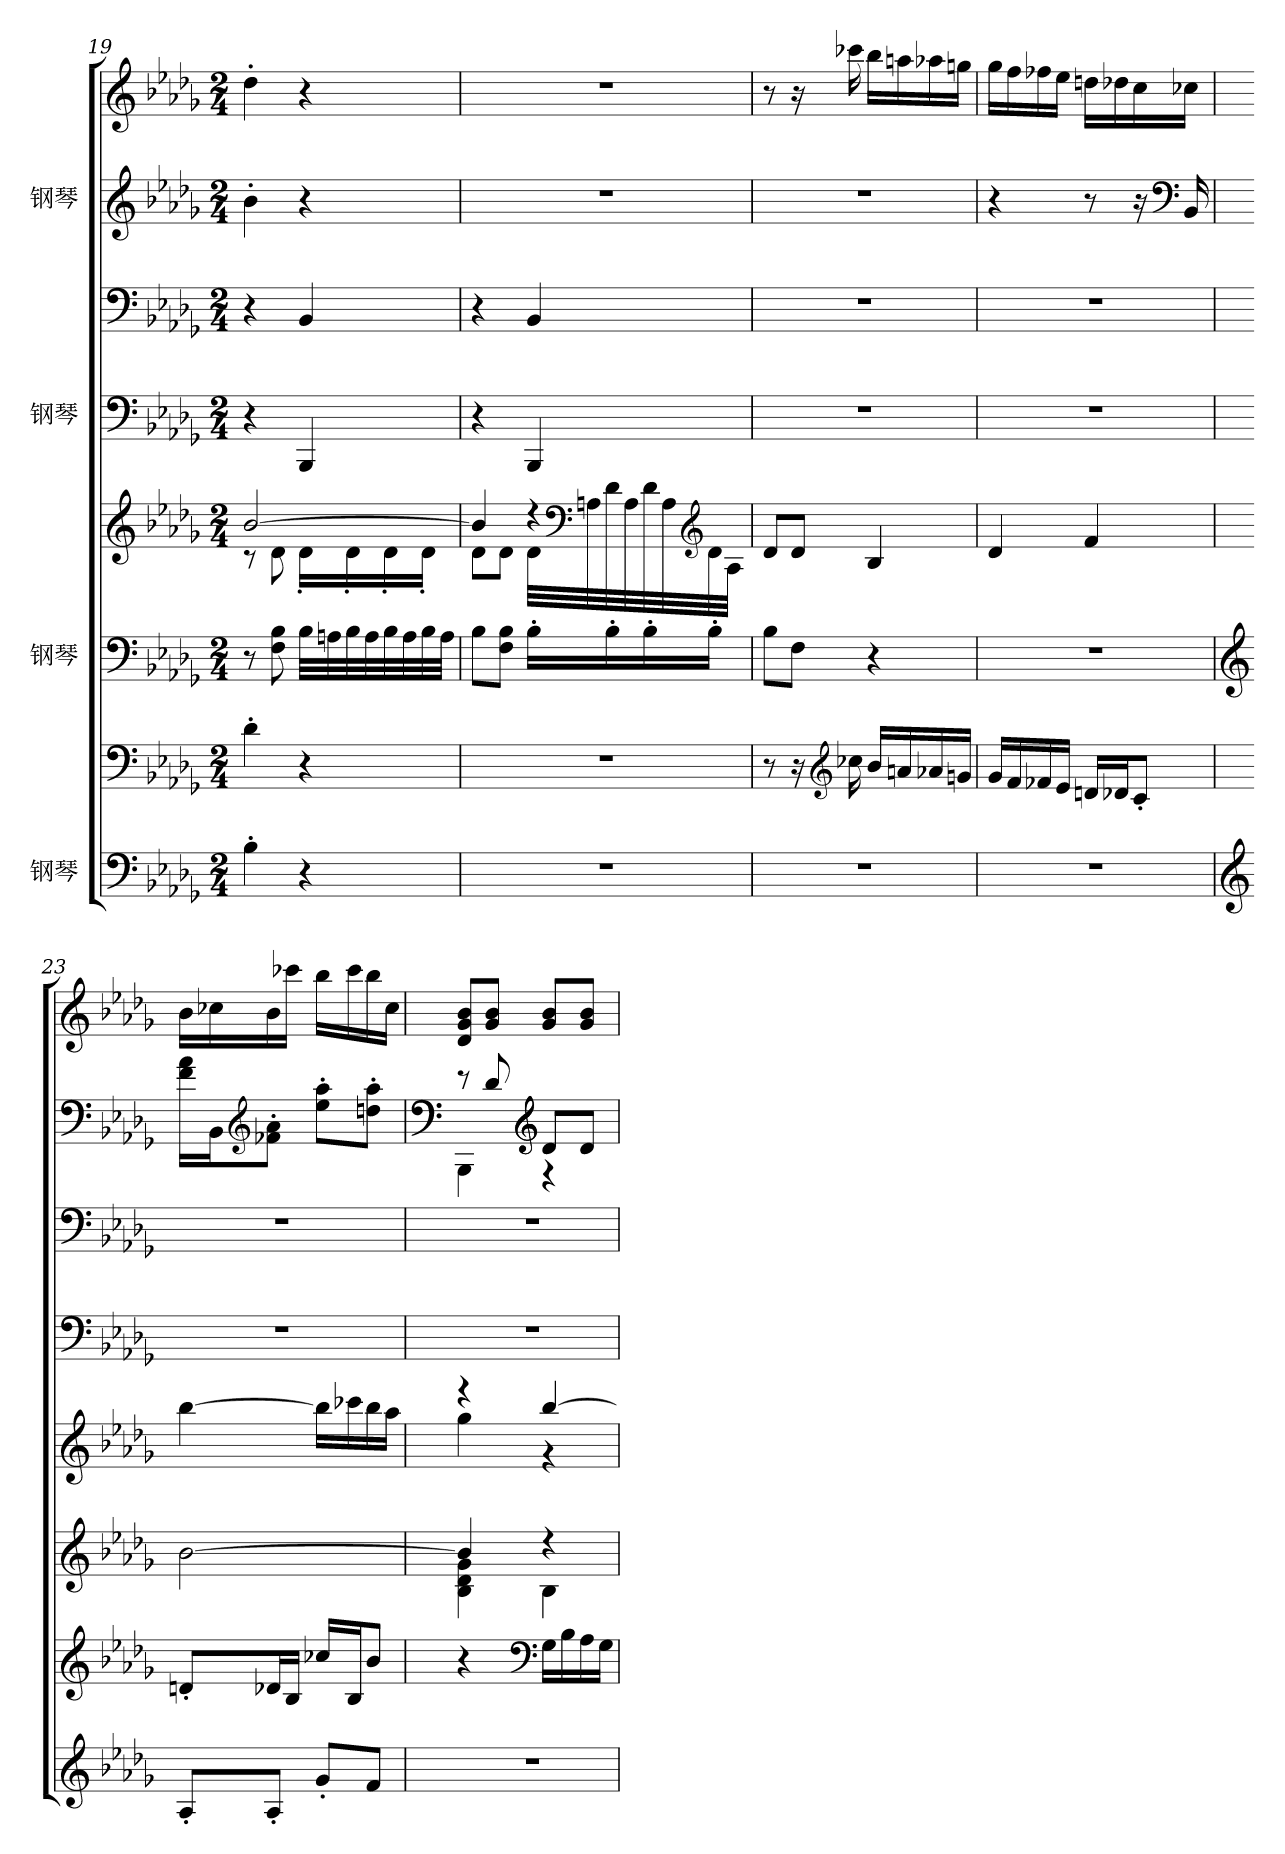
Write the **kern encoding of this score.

**kern	**kern	**kern	**kern	**kern	**kern	**kern	**kern
*part4	*part4	*part3	*part3	*part2	*part2	*part1	*part1
*staff8	*staff7	*staff6	*staff5	*staff4	*staff3	*staff2	*staff1
*I"钢琴	*	*I"钢琴	*	*I"钢琴	*	*I"钢琴	*
*clefF4	*clefF4	*clefF4	*clefG2	*clefF4	*clefF4	*clefG2	*clefG2
*k[b-e-a-d-g-]	*k[b-e-a-d-g-]	*k[b-e-a-d-g-]	*k[b-e-a-d-g-]	*k[b-e-a-d-g-]	*k[b-e-a-d-g-]	*k[b-e-a-d-g-]	*k[b-e-a-d-g-]
*M2/4	*M2/4	*M2/4	*M2/4	*M2/4	*M2/4	*M2/4	*M2/4
=19	=19	=19	=19	=19	=19	=19	=19
*	*	*	*^	*	*	*	*
4B-'\	4d-'\	8r	[2b-/	8r	4r	4r	4b-'\	4dd-'\
.	.	8F\ 8B-\	.	8d-\	.	.	.	.
4r	4r	32B-\LLL	.	16d-'\LL	4BBB-/	4BB-/	4r	4r
.	.	32An\	.	.	.	.	.	.
.	.	32B-\	.	16d-'\	.	.	.	.
.	.	32A\	.	.	.	.	.	.
.	.	32B-\	.	16d-'\	.	.	.	.
.	.	32A\	.	.	.	.	.	.
.	.	32B-\	.	16d-'\JJ	.	.	.	.
.	.	32A\JJJ	.	.	.	.	.	.
!!LO:PB:g=z
=20	=20	=20	=20	=20	=20	=20	=20	=20
2r	2r	8B-\L	4b-/]	8d-\L	4r	4r	2r	2r
.	.	8F\ 8B-\J	.	8d-\J	.	.	.	.
.	.	16B-'\LL	4r	32d-\LLL	4BBB-/	4BB-/	.	.
*	*	*	*clefF4	*	*	*	*	*
.	.	.	.	32An\	.	.	.	.
.	.	16B-'\	.	32d-\	.	.	.	.
.	.	.	.	32A\	.	.	.	.
.	.	16B-'\	.	32d-\	.	.	.	.
.	.	.	.	32A\	.	.	.	.
*	*	*	*clefG2	*	*	*	*	*
.	.	16B-'\JJ	.	32d-\	.	.	.	.
.	.	.	.	32A\JJJ	.	.	.	.
*	*	*	*v	*v	*	*	*	*
=21	=21	=21	=21	=21	=21	=21	=21
2r	8r	8B-\L	8d-/L	2r	2r	2r	8r
.	16r	8F\J	8d-/J	.	.	.	16r
*	*clefG2	*	*	*	*	*	*
.	16cc-X\	.	.	.	.	.	16ccc-X\
.	16b-/LL	4r	4B-/	.	.	.	16bb-\LL
.	16an/	.	.	.	.	.	16aan\
.	16a-X/	.	.	.	.	.	16aa-X\
.	16gn/JJ	.	.	.	.	.	16ggn\JJ
=22	=22	=22	=22	=22	=22	=22	=22
2r	16g-/LL	2r	4d-/	2r	2r	4r	16gg-\LL
.	16f/	.	.	.	.	.	16ff\
.	16f-X/	.	.	.	.	.	16ff-X\
.	16e-/JJ	.	.	.	.	.	16ee-\JJ
.	16dn/LL	.	4f/	.	.	8r	16ddn\LL
.	16d-X/J	.	.	.	.	.	16dd-X\
.	8c'/J	.	.	.	.	16r	16cc\
*	*	*	*	*	*	*clefF4	*
.	.	.	.	.	.	16BB-/	16cc-X\JJ
!!LO:PB:g=z
=23	=23	=23	=23	=23	=23	=23	=23
*clefG2	*	*clefG2	*	*	*	*	*
8A-'/L	8dn'/L	[2b-\	[4bb-\	2r	2r	16f\ 16a-\LL	16b-\LL
.	.	.	.	.	.	16BB-\J	16cc-X\
*	*	*	*	*	*	*clefG2	*
8A-'/J	16d-X/L	.	.	.	.	8f-X\' 8a-\'J	16b-\
.	16B-/JJ	.	.	.	.	.	16ccc-X\JJ
8g-'/L	16cc-X/LL	.	16bb-\LL]	.	.	8ee-\' 8aa-\'L	16bb-\LL
.	16B-/J	.	16ccc-X\	.	.	.	16ccc-\
8f/J	8b-/J	.	16bb-\	.	.	8ddn\' 8aa-\'J	16bb-\
.	.	.	16aa-\JJ	.	.	.	16cc-\JJ
=24	=24	=24	=24	=24	=24	=24	=24
*	*	*	*	*	*	*clefF4	*
*	*	*^	*^	*	*	*^	*
2r	4r	4b-/]	4B-\ 4d-\ 4g-\	4r	4gg-\	2r	2r	8r	4BBB-\	8d-/ 8g-/ 8b-/L
.	.	.	.	.	.	.	.	8d-/	.	8g-/ 8b-/J
*	*clefF4	*	*	*	*	*	*	*clefG2	*	*
.	16G-\LL	4r	4B-\	[4bb-/	4r	.	.	8d-/L	4r	8g-/ 8b-/L
.	16B-\	.	.	.	.	.	.	.	.	.
.	16A-\	.	.	.	.	.	.	8d-/J	.	8g-/ 8b-/J
.	16G-\JJ	.	.	.	.	.	.	.	.	.
*	*	*v	*v	*	*	*	*	*v	*v	*
*	*	*	*v	*v	*	*	*	*
=	=	=	=	=	=	=	=
*-	*-	*-	*-	*-	*-	*-	*-
